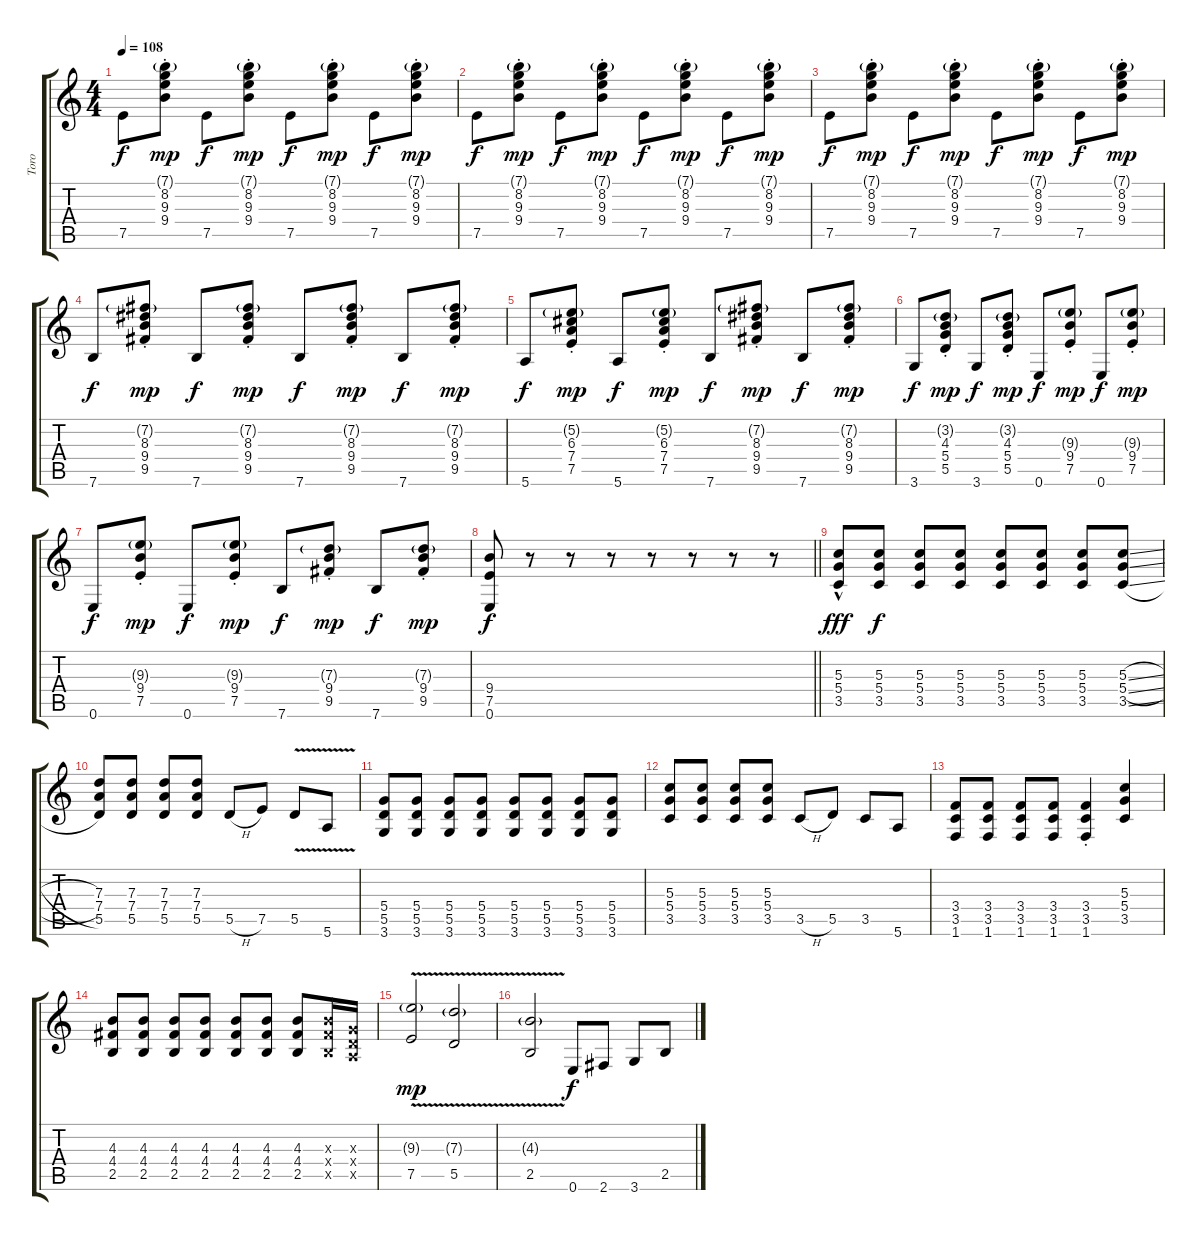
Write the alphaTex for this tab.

\track ("Toro" "Toro") {instrument distortionguitar}
\staff {score tabs}
\tuning (E4 B3 G3 D3 A2 E2) {hide}
\ts (4 4)
\tempo 108
\clef g2
\ks c
7.5.8{dy f} (7.1{g st} 8.2{st} 9.3{st} 9.4{st}).8{dy mp} 7.5.8{dy f} (7.1{g st} 8.2{st} 9.3{st} 9.4{st}).8{dy mp} 7.5.8{dy f} (7.1{g st} 8.2{st} 9.3{st} 9.4{st}).8{dy mp} 7.5.8{dy f} (7.1{g st} 8.2{st} 9.3{st} 9.4{st}).8{dy mp} |
7.5.8{dy f} (7.1{g st} 8.2{st} 9.3{st} 9.4{st}).8{dy mp} 7.5.8{dy f} (7.1{g st} 8.2{st} 9.3{st} 9.4{st}).8{dy mp} 7.5.8{dy f} (7.1{g st} 8.2{st} 9.3{st} 9.4{st}).8{dy mp} 7.5.8{dy f} (7.1{g st} 8.2{st} 9.3{st} 9.4{st}).8{dy mp} |
7.5.8{dy f} (7.1{g st} 8.2{st} 9.3{st} 9.4{st}).8{dy mp} 7.5.8{dy f} (7.1{g st} 8.2{st} 9.3{st} 9.4{st}).8{dy mp} 7.5.8{dy f} (7.1{g st} 8.2{st} 9.3{st} 9.4{st}).8{dy mp} 7.5.8{dy f} (7.1{g st} 8.2{st} 9.3{st} 9.4{st}).8{dy mp} |
7.6.8{dy f} (7.2{g st} 8.3{st} 9.4{st} 9.5{st}).8{dy mp} 7.6.8{dy f} (7.2{g st} 8.3{st} 9.4{st} 9.5{st}).8{dy mp} 7.6.8{dy f} (7.2{g st} 8.3{st} 9.4{st} 9.5{st}).8{dy mp} 7.6.8{dy f} (7.2{g st} 8.3{st} 9.4{st} 9.5{st}).8{dy mp} |
5.6.8{dy f} (5.2{g st} 6.3{st} 7.4{st} 7.5{st}).8{dy mp} 5.6.8{dy f} (5.2{g st} 6.3{st} 7.4{st} 7.5{st}).8{dy mp} 7.6.8{dy f} (7.2{g st} 8.3{st} 9.4{st} 9.5{st}).8{dy mp} 7.6.8{dy f} (7.2{g st} 8.3{st} 9.4{st} 9.5{st}).8{dy mp} |
3.6.8{dy f} (3.2{g st} 4.3{st} 5.4{st} 5.5{st}).8{dy mp} 3.6.8{dy f} (3.2{g st} 4.3{st} 5.4{st} 5.5{st}).8{dy mp} 0.6.8{dy f} (9.3{g st} 9.4{st} 7.5{st}).8{dy mp} 0.6.8{dy f} (9.3{g st} 9.4{st} 7.5{st}).8{dy mp} |
0.6.8{dy f} (9.3{g st} 9.4{st} 7.5{st}).8{dy mp} 0.6.8{dy f} (9.3{g st} 9.4{st} 7.5{st}).8{dy mp} 7.6.8{dy f} (7.3{g st} 9.4{st} 9.5{st}).8{dy mp} 7.6.8{dy f} (7.3{g st} 9.4{st} 9.5{st}).8{dy mp} |
\barLineRight lightlight
(9.4 7.5 0.6).8{dy f} r.8 r.8 r.8 r.8 r.8 r.8 r.8 |
(5.3{hac} 5.4{hac} 3.5{hac}).8{dy fff instrument distortionguitar} (5.3 5.4 3.5).8{dy f} (5.3 5.4 3.5).8 (5.3 5.4 3.5).8 (5.3 5.4 3.5).8 (5.3 5.4 3.5).8 (5.3 5.4 3.5).8 (5.3{sl} 5.4{sl} 3.5{sl}).8 |
(7.3 7.4 5.5).8 (7.3 7.4 5.5).8 (7.3 7.4 5.5).8 (7.3 7.4 5.5).8 5.5{h}.8 7.5.8 5.5{v}.8 5.6{v}.8 |
(5.4 5.5 3.6).8 (5.4 5.5 3.6).8 (5.4 5.5 3.6).8 (5.4 5.5 3.6).8 (5.4 5.5 3.6).8 (5.4 5.5 3.6).8 (5.4 5.5 3.6).8 (5.4 5.5 3.6).8 |
(5.3 5.4 3.5).8{instrument distortionguitar} (5.3 5.4 3.5).8 (5.3 5.4 3.5).8 (5.3 5.4 3.5).8 3.5{h}.8 5.5.8 3.5.8 5.6.8 |
(3.4 3.5 1.6).8 (3.4 3.5 1.6).8 (3.4 3.5 1.6).8 (3.4 3.5 1.6).8 (3.4{st} 3.5{st} 1.6{st}).4 (5.3 5.4 3.5).4 |
(4.3 4.4 2.5).8 (4.3 4.4 2.5).8 (4.3 4.4 2.5).8 (4.3 4.4 2.5).8 (4.3 4.4 2.5).8 (4.3 4.4 2.5).8 (4.3 4.4 2.5).8 (4.3{x} 4.4{x} 2.5{x}).16 (0.3{x} 0.4{x} 0.5{x}).16 |
(9.3{g} 7.5{v}).2{dy mp volume 12} (7.3{g} 5.5{v}).2 |
(4.3{g} 2.5{v}).2 0.6.8{dy f volume 13} 2.6.8 3.6.8 2.5.8
